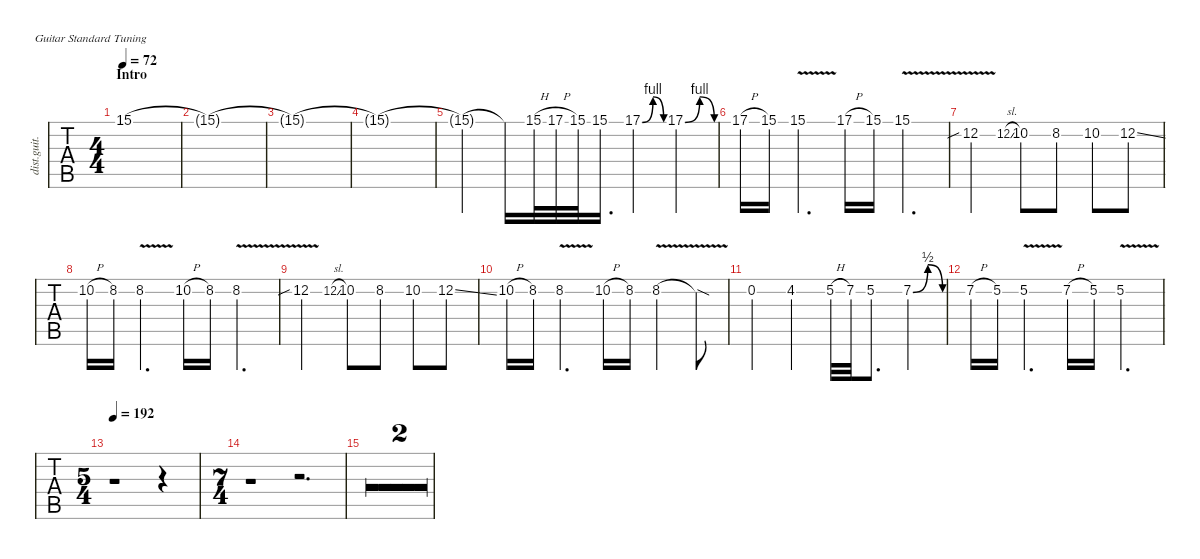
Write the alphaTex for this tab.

\defaultSystemsLayout 4
\hideDynamics
\bracketExtendMode nobrackets
\otherSystemsTrackNameOrientation horizontal
\track ("Intro Guitar 2" "dist.guit.") {defaultSystemsLayout 4 multiBarRest instrument distortionguitar}
\staff {tabs}
\tuning (E4 B3 G3 D3 A2 E2)
\ts (4 4)
\beaming (8 2 2 2 2)
\section ("" "Intro")
\tempo 72
\clef g2
\ks c
15.1.1{dy mf instrument distortionguitar} |
15.1{t}.1 |
15.1{t}.1 |
15.1{t}.1 |
15.1{t}.4 15.1{t}.16 15.1{h}.32 17.1{h}.32 15.1.32 15.1.16{d} 17.1{be (bendrelease 27 0 31.2 4 41.4 4 49.8 0)}.4 17.1{be (bendrelease 27 0 31.2 4 41.4 4 49.8 0)}.4 |
17.1{h}.16 15.1.16 15.1{v}.4{d} 17.1{h}.16 15.1.16 15.1{v}.4{d} |
12.2{v sib}.2 12.2{sl}.8{gr onbeat} 10.2.8 8.2.8 10.2.8 12.2{ss}.8 |
10.2{h}.16 8.2.16 8.2{v}.4{d} 10.2{h}.16 8.2.16 8.2{v}.4{d} |
12.2{v sib}.2 12.2{sl}.8{gr onbeat} 10.2.8 8.2.8 10.2.8 12.2{ss}.8 |
10.2{h}.16 8.2.16 8.2{v}.4{d} 10.2{h}.16 8.2.16 8.2{v}.4 8.2{v sod t}.8 |
0.2.4 4.2{acc #}.4 5.2{h}.32 7.2{acc #}.32 5.2.8{d} 7.2{be (bendrelease 23.4 0 30 2 40.8 2 47.4 0) acc #}.4 |
7.2{h acc #}.16 5.2.16 5.2{v}.4{d} 7.2{h acc #}.16 5.2.16 5.2{v}.4{d} |
\ts (5 4)
\beaming (8 6 4)
\tempo 192
r.1 r.4 |
\ts (7 4)
\beaming (8 6 4 4)
r.1 r.2{d} |
r.1 r.2{d} |
r.1 r.2{d}
